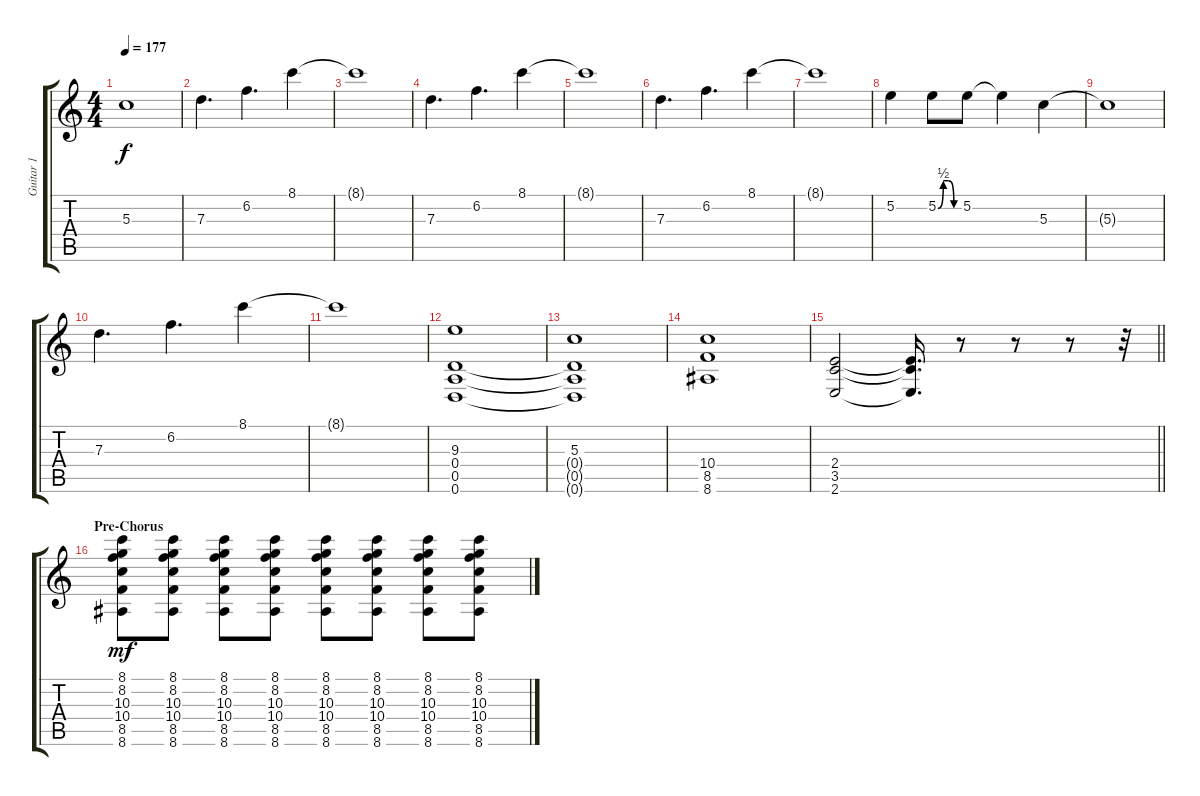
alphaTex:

\track ("Guitar 1" "Guitar 1") {instrument distortionguitar}
\staff {score tabs}
\tuning (E4 B3 G3 D3 A2 D2) {hide}
\ts (4 4)
\tempo 177
\clef g2
\ks c
5.3{t}.1{dy f} |
7.3.4{d} 6.2.4{d} 8.1.4 |
8.1{t}.1 |
7.3.4{d} 6.2.4{d} 8.1.4 |
8.1{t}.1 |
7.3.4{d} 6.2.4{d} 8.1.4 |
8.1{t}.1 |
5.2.4 5.2{be (custom 0 0 15 2 30 2 45 0 60 0)}.8 5.2.8 5.2{t}.4 5.3.4 |
5.3{t}.1 |
7.3.4{d} 6.2.4{d} 8.1.4 |
8.1{t}.1 |
(9.3 0.4 0.5 0.6).1{instrument distortionguitar} |
(5.3 0.4{t} 0.5{t} 0.6{t}).1 |
(10.4 8.5 8.6).1 |
\barLineRight lightlight
(2.4 3.5 2.6).2 (2.4{t} 3.5{t} 2.6{t}).16{d} r.8 r.8 r.8 r.32 |
\section ("" "Pre-Chorus")
(8.1 8.2 10.3 10.4 8.5 8.6).8{dy mf} (8.1 8.2 10.3 10.4 8.5 8.6).8 (8.1 8.2 10.3 10.4 8.5 8.6).8 (8.1 8.2 10.3 10.4 8.5 8.6).8 (8.1 8.2 10.3 10.4 8.5 8.6).8 (8.1 8.2 10.3 10.4 8.5 8.6).8 (8.1 8.2 10.3 10.4 8.5 8.6).8 (8.1 8.2 10.3 10.4 8.5 8.6).8
